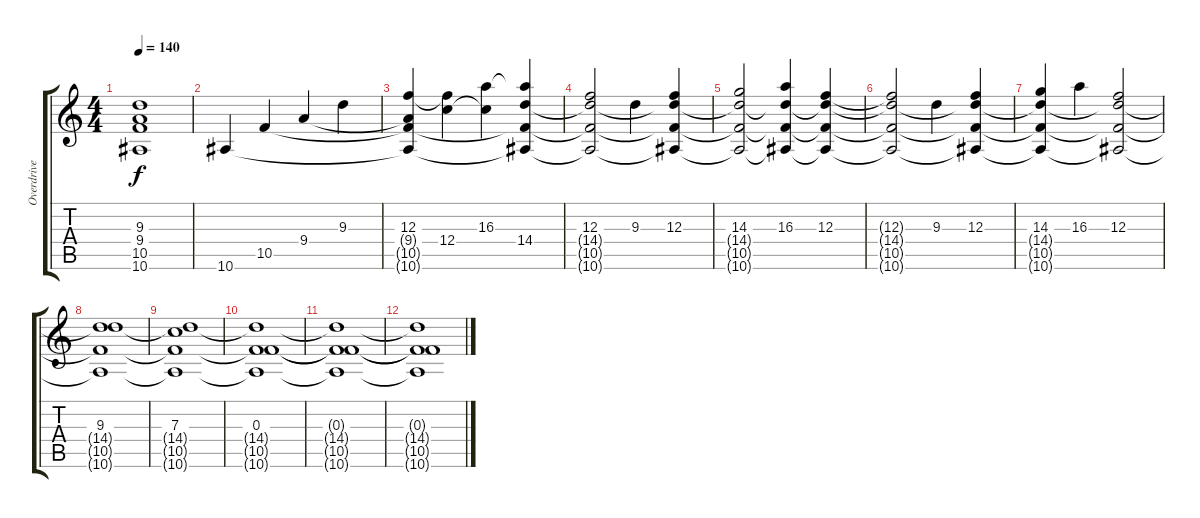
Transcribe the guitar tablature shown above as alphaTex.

\track ("Overdrive" "Overdrive") {instrument overdrivenguitar}
\staff {score tabs}
\tuning (D4 A3 F3 C3 G2 C2) {hide}
\ts (4 4)
\tempo 140
\clef g2
\ks c
(9.3 9.4 10.5 10.6).1{dy f} |
10.6.4 10.5.4 9.4.4 9.3.4 |
(12.3 9.4{t} 10.5{t} 10.6{t}).4 (12.3{t} 12.4).4 (16.3 12.4{t}).4 (16.3{t} 14.4 10.5{t} 10.6{t}).4 |
(12.3 14.4{t} 10.5{t} 10.6{t}).2 9.3.4 (12.3 14.4{t} 10.5{t} 10.6{t}).4 |
(14.3 14.4{t} 10.5{t} 10.6{t}).2 (16.3 14.4{t} 10.5{t} 10.6{t}).4 (12.3 14.4{t} 10.5{t} 10.6{t}).4 |
(12.3{t} 14.4{t} 10.5{t} 10.6{t}).2 9.3.4 (12.3 14.4{t} 10.5{t} 10.6{t}).4 |
(14.3 14.4{t} 10.5{t} 10.6{t}).4 16.3.4 (12.3 14.4{t} 10.5{t} 10.6{t}).2 |
(9.3 14.4{t} 10.5{t} 10.6{t}).1 |
(7.3 14.4{t} 10.5{t} 10.6{t}).1{volume 13} |
(0.3 14.4{t} 10.5{t} 10.6{t}).1{volume 10} |
(0.3{t} 14.4{t} 10.5{t} 10.6{t}).1{volume 7} |
(0.3{t} 14.4{t} 10.5{t} 10.6{t}).1{volume 3}
